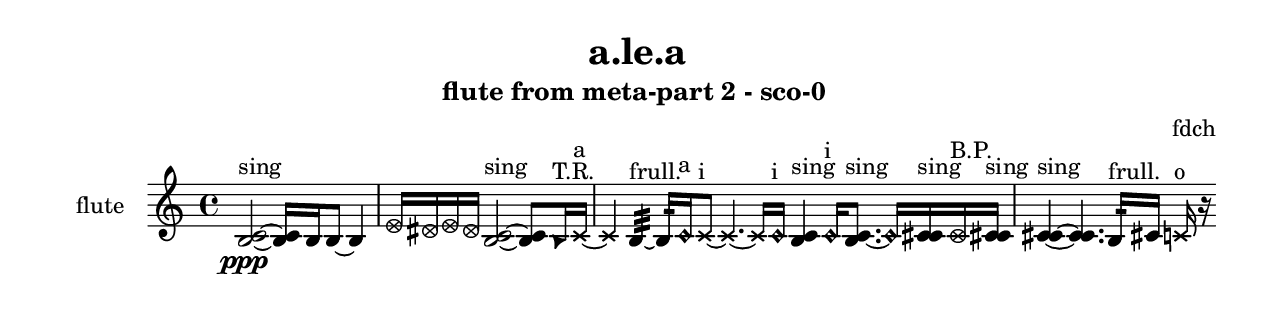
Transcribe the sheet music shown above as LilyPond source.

\version "2.19.56" 

flute_one_part = \relative c' {

  \time 4/4

  \clef treble 
  % ________________________________________bar 1 :
  <b c >2~\ppp^\markup {sing } 
  <b c >16  b16  b8~ 
  b4~  |
  % ________________________________________bar 2 :
  \once \override NoteHead.style = #'xcircle e16  \once \override NoteHead.style = #'xcircle dis16  \once \override NoteHead.style = #'xcircle e16  \once \override NoteHead.style = #'xcircle dis16 
  <b c >2~^\markup {sing }  |
  % ________________________________________bar 2 :
  <b c >8  \once \override NoteHead.style = #'triangle b16^\markup {T.R. }  \xNote c16~^\markup {a } 
  \xNote c4 
  b4:32~^\markup {frull. } 
  b16:32  \once \override NoteHead.style = #'harmonic c16^\markup {a }  \xNote c8~^\markup {i }  |
  % ________________________________________bar 3 :
  \xNote c4.~ 
  \xNote c16  \once \override NoteHead.style = #'harmonic c16^\markup {i } 
  <b c >4^\markup {sing } 
  \once \override NoteHead.style = #'harmonic c16^\markup {i }  <b c >8.~^\markup {sing }  |
  % ________________________________________bar 4 :
  \once \override NoteHead.style = #'harmonic c16  <c cis >16^\markup {sing }  \once \override NoteHead.style = #'xcircle c16^\markup {B.P. }  <c cis >16^\markup {sing } 
  <c cis >4~^\markup {sing }  |
  % ________________________________________bar 2 :
  <c cis >4. 
  b16:32^\markup {frull. }  cis16 
  \xNote c16^\markup {o }  r16 
}



\header {
  title = "a.le.a"
  subtitle = "flute from meta-part 2 - sco-0 "
  composer = "fdch"
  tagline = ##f
}
\paper {
  max-systems-per-page = #8
}
\score {
  <<
    \set Score.skipBars = ##t
    \new Staff \with { 
      instrumentName = "flute" 
      shortInstrumentName = "fl."} 
    {
      <<
        \new Voice {
          \flute_one_part
        }
      >>
    }
  >>
  \layout {
    \mergeDifferentlyHeadedOn
    \mergeDifferentlyDottedOn
    #(set-default-paper-size "letter")
  }
}
